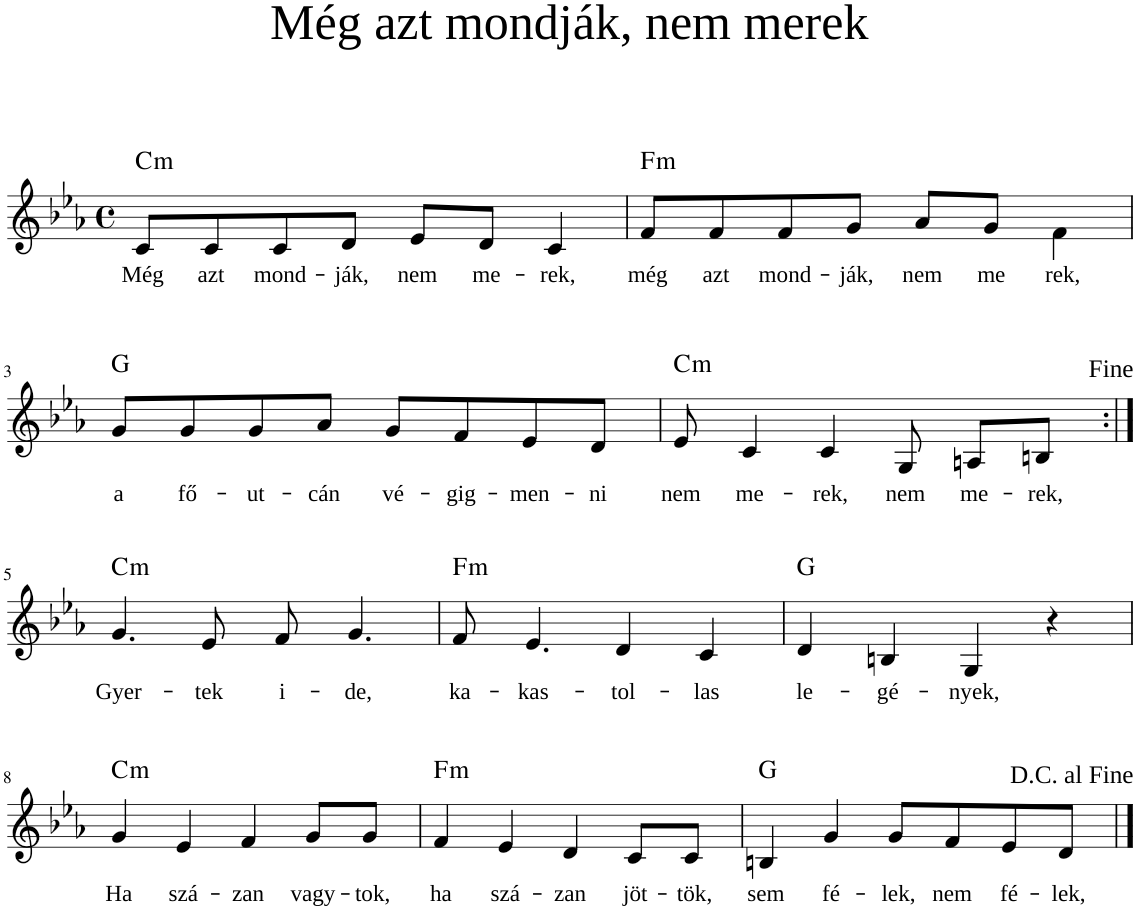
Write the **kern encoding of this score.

**kern	**text	**harte
*part1	*part1	*part1
*staff1	*staff1	*
*I"Piano	*	*
*I'Pno	*	*
*clefG2	*	*
*k[b-e-a-]	*	*
*M4/4	*	*
*met(c)	*	*
=1	=1	=1
!	!LO:LY:b	!LO:H:kt=m
8c/L	Még	C:min
!	!LO:LY:b	!
8c/	azt	.
!	!LO:LY:b	!
8c/	mond-	.
!	!LO:LY:b	!
8d/J	-ják,	.
!	!LO:LY:b	!
8e-/L	nem	.
!	!LO:LY:b	!
8d/J	me-	.
!	!LO:LY:b	!
4c/	-rek,	.
=2	=2	=2
!	!LO:LY:b	!LO:H:kt=m
8f/L	még	F:min
!	!LO:LY:b	!
8f/	azt	.
!	!LO:LY:b	!
8f/	mond-	.
!	!LO:LY:b	!
8g/J	-ják,	.
!	!LO:LY:b	!
8a-/L	nem	.
!	!LO:LY:b	!
8g/J	me	.
!	!LO:LY:b	!
4f\	rek,	.
!!LO:LB:g=z
=3	=3	=3
!	!LO:LY:b	!
8g/L	a	G:maj
!	!LO:LY:b	!
8g/	fő-	.
!	!LO:LY:b	!
8g/	-ut-	.
!	!LO:LY:b	!
8a-/J	-cán	.
!	!LO:LY:b	!
8g/L	vé-	.
!	!LO:LY:b	!
8f/	-gig-	.
!	!LO:LY:b	!
8e-/	-men-	.
!	!LO:LY:b	!
8d/J	-ni	.
=4	=4	=4
!	!LO:LY:b	!LO:H:kt=m
8e-/	nem	C:min
!	!LO:LY:b	!
4c/	me-	.
!	!LO:LY:b	!
4c/	-rek,	.
!	!LO:LY:b	!
8G/	nem	.
!	!LO:LY:b	!
8An/L	me-	.
!	!LO:LY:b	!
8Bn/J	-rek,	.
!LO:TX:a:t=<font size="11.7074"/><font face="Times New Roman"/>Fine	!	!
!!LO:LB:g=z
=5:|!	=5:|!	=5:|!
!	!LO:LY:b	!LO:H:kt=m
4.g/	Gyer-	C:min
!	!LO:LY:b	!
8e-/	-tek	.
!	!LO:LY:b	!
8f/	i-	.
!	!LO:LY:b	!
4.g/	-de,	.
=6	=6	=6
!	!LO:LY:b	!LO:H:kt=m
8f/	ka-	F:min
!	!LO:LY:b	!
4.e-/	-kas-	.
!	!LO:LY:b	!
4d/	-tol-	.
!	!LO:LY:b	!
4c/	-las	.
=7	=7	=7
!	!LO:LY:b	!
4d/	le-	G:maj
!	!LO:LY:b	!
4Bn/	-gé-	.
!	!LO:LY:b	!
4G/	-nyek,	.
4r	.	.
!!LO:LB:g=z
=8	=8	=8
!	!LO:LY:b	!LO:H:kt=m
4g/	Ha	C:min
!	!LO:LY:b	!
4e-/	szá-	.
!	!LO:LY:b	!
4f/	-zan	.
!	!LO:LY:b	!
8g/L	vagy-	.
!	!LO:LY:b	!
8g/J	-tok,	.
=9	=9	=9
!	!LO:LY:b	!LO:H:kt=m
4f/	ha	F:min
!	!LO:LY:b	!
4e-/	szá-	.
!	!LO:LY:b	!
4d/	-zan	.
!	!LO:LY:b	!
8c/L	jöt-	.
!	!LO:LY:b	!
8c/J	-tök,	.
=10	=10	=10
!	!LO:LY:b	!
4Bn/	sem	G:maj
!	!LO:LY:b	!
4g/	fé-	.
!	!LO:LY:b	!
8g/L	-lek,	.
!	!LO:LY:b	!
8f/	nem	.
!	!LO:LY:b	!
8e-/	fé-	.
!	!LO:LY:b	!
8d/J	-lek,	.
!LO:TX:a:t=<font size="11.7074"/><font face="Times New Roman"/>D.C. al Fine	!	!
==	==	==
*-	*-	*-
